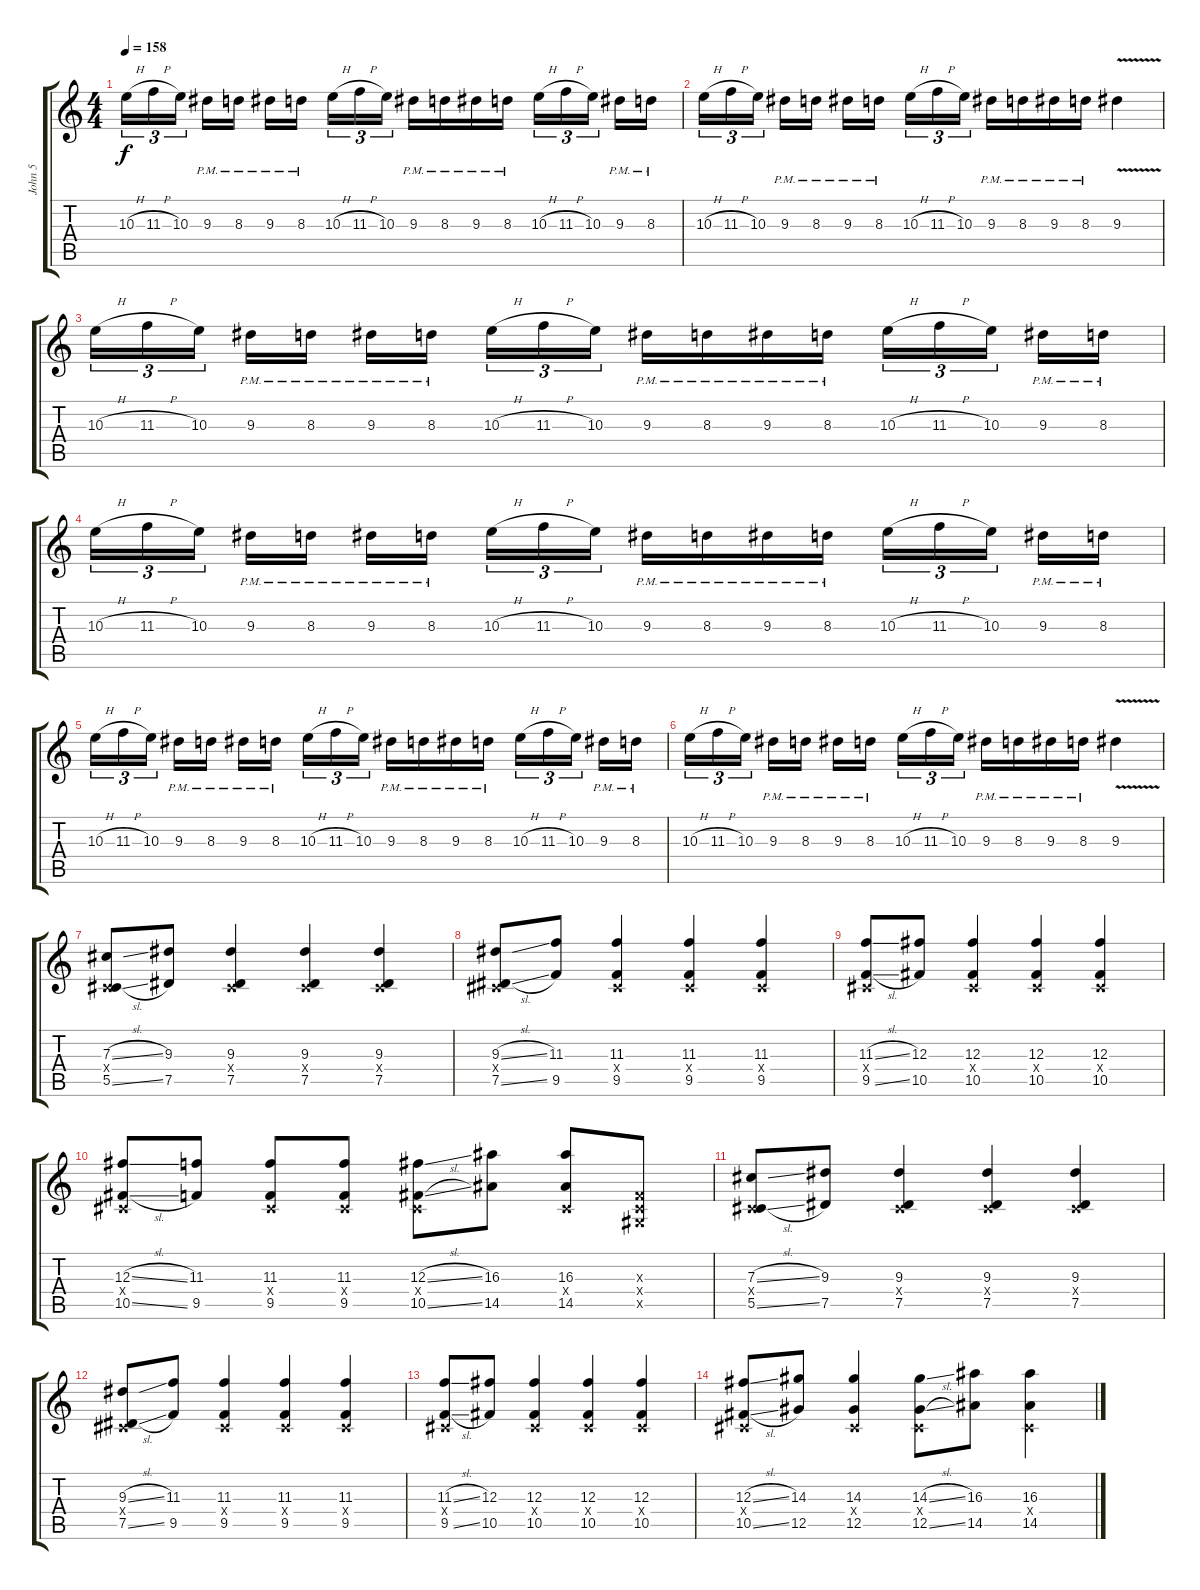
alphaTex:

\track ("John 5" "John 5") {instrument distortionguitar}
\staff {score tabs}
\tuning (Eb4 Bb3 Gb3 Db3 Ab2 Db2) {hide}
\ts (4 4)
\tempo 158
\clef g2
\ks c
10.3{h}.16{tu (3 2) dy f} 11.3{h}.16{tu (3 2)} 10.3.16{tu (3 2) beam splitsecondary} 9.3{pm}.16 8.3{pm}.16 9.3{pm}.16 8.3{pm}.16{beam splitsecondary} 10.3{h}.16{tu (3 2)} 11.3{h}.16{tu (3 2)} 10.3.16{tu (3 2)} 9.3{pm}.16 8.3{pm}.16 9.3{pm}.16 8.3{pm}.16 10.3{h}.16{tu (3 2)} 11.3{h}.16{tu (3 2)} 10.3.16{tu (3 2) beam splitsecondary} 9.3{pm}.16 8.3{pm}.16 |
10.3{h}.16{tu (3 2)} 11.3{h}.16{tu (3 2)} 10.3.16{tu (3 2) beam splitsecondary} 9.3{pm}.16 8.3{pm}.16 9.3{pm}.16 8.3{pm}.16{beam splitsecondary} 10.3{h}.16{tu (3 2)} 11.3{h}.16{tu (3 2)} 10.3.16{tu (3 2)} 9.3{pm}.16 8.3{pm}.16 9.3{pm}.16 8.3{pm}.16 9.3{v}.4 |
10.3{h}.16{tu (3 2)} 11.3{h}.16{tu (3 2)} 10.3.16{tu (3 2) beam splitsecondary} 9.3{pm}.16 8.3{pm}.16 9.3{pm}.16 8.3{pm}.16{beam splitsecondary} 10.3{h}.16{tu (3 2)} 11.3{h}.16{tu (3 2)} 10.3.16{tu (3 2)} 9.3{pm}.16 8.3{pm}.16 9.3{pm}.16 8.3{pm}.16 10.3{h}.16{tu (3 2)} 11.3{h}.16{tu (3 2)} 10.3.16{tu (3 2) beam splitsecondary} 9.3{pm}.16 8.3{pm}.16 |
10.3{h}.16{tu (3 2)} 11.3{h}.16{tu (3 2)} 10.3.16{tu (3 2) beam splitsecondary} 9.3{pm}.16 8.3{pm}.16 9.3{pm}.16 8.3{pm}.16{beam splitsecondary} 10.3{h}.16{tu (3 2)} 11.3{h}.16{tu (3 2)} 10.3.16{tu (3 2)} 9.3{pm}.16 8.3{pm}.16 9.3{pm}.16 8.3{pm}.16 10.3{h}.16{tu (3 2)} 11.3{h}.16{tu (3 2)} 10.3.16{tu (3 2) beam splitsecondary} 9.3{pm}.16 8.3{pm}.16 |
10.3{h}.16{tu (3 2)} 11.3{h}.16{tu (3 2)} 10.3.16{tu (3 2) beam splitsecondary} 9.3{pm}.16 8.3{pm}.16 9.3{pm}.16 8.3{pm}.16{beam splitsecondary} 10.3{h}.16{tu (3 2)} 11.3{h}.16{tu (3 2)} 10.3.16{tu (3 2)} 9.3{pm}.16 8.3{pm}.16 9.3{pm}.16 8.3{pm}.16 10.3{h}.16{tu (3 2)} 11.3{h}.16{tu (3 2)} 10.3.16{tu (3 2) beam splitsecondary} 9.3{pm}.16 8.3{pm}.16 |
10.3{h}.16{tu (3 2)} 11.3{h}.16{tu (3 2)} 10.3.16{tu (3 2) beam splitsecondary} 9.3{pm}.16 8.3{pm}.16 9.3{pm}.16 8.3{pm}.16{beam splitsecondary} 10.3{h}.16{tu (3 2)} 11.3{h}.16{tu (3 2)} 10.3.16{tu (3 2)} 9.3{pm}.16 8.3{pm}.16 9.3{pm}.16 8.3{pm}.16 9.3{v}.4 |
(7.3{sl} 0.4{x} 5.5{sl}).8 (9.3 7.5).8 (9.3 0.4{x} 7.5).4 (9.3 0.4{x} 7.5).4 (9.3 0.4{x} 7.5).4 |
(9.3{sl} 0.4{x} 7.5{sl}).8 (11.3 9.5).8 (11.3 0.4{x} 9.5).4 (11.3 0.4{x} 9.5).4 (11.3 0.4{x} 9.5).4 |
(11.3{sl} 0.4{x} 9.5{sl}).8 (12.3 10.5).8 (12.3 0.4{x} 10.5).4 (12.3 0.4{x} 10.5).4 (12.3 0.4{x} 10.5).4 |
(12.3{sl} 0.4{x} 10.5{sl}).8 (11.3 9.5).8 (11.3 0.4{x} 9.5).8 (11.3 0.4{x} 9.5).8 (12.3{sl} 0.4{x} 10.5{sl}).8 (16.3 14.5).8 (16.3 0.4{x} 14.5).8 (0.3{x} 0.4{x} 0.5{x}).8 |
(7.3{sl} 0.4{x} 5.5{sl}).8 (9.3 7.5).8 (9.3 0.4{x} 7.5).4 (9.3 0.4{x} 7.5).4 (9.3 0.4{x} 7.5).4 |
(9.3{sl} 0.4{x} 7.5{sl}).8 (11.3 9.5).8 (11.3 0.4{x} 9.5).4 (11.3 0.4{x} 9.5).4 (11.3 0.4{x} 9.5).4 |
(11.3{sl} 0.4{x} 9.5{sl}).8 (12.3 10.5).8 (12.3 0.4{x} 10.5).4 (12.3 0.4{x} 10.5).4 (12.3 0.4{x} 10.5).4 |
(12.3{sl} 0.4{x} 10.5{sl}).8 (14.3 12.5).8 (14.3 0.4{x} 12.5).4 (14.3{sl} 0.4{x} 12.5{sl}).8 (16.3 14.5).8 (16.3 0.4{x} 14.5).4
